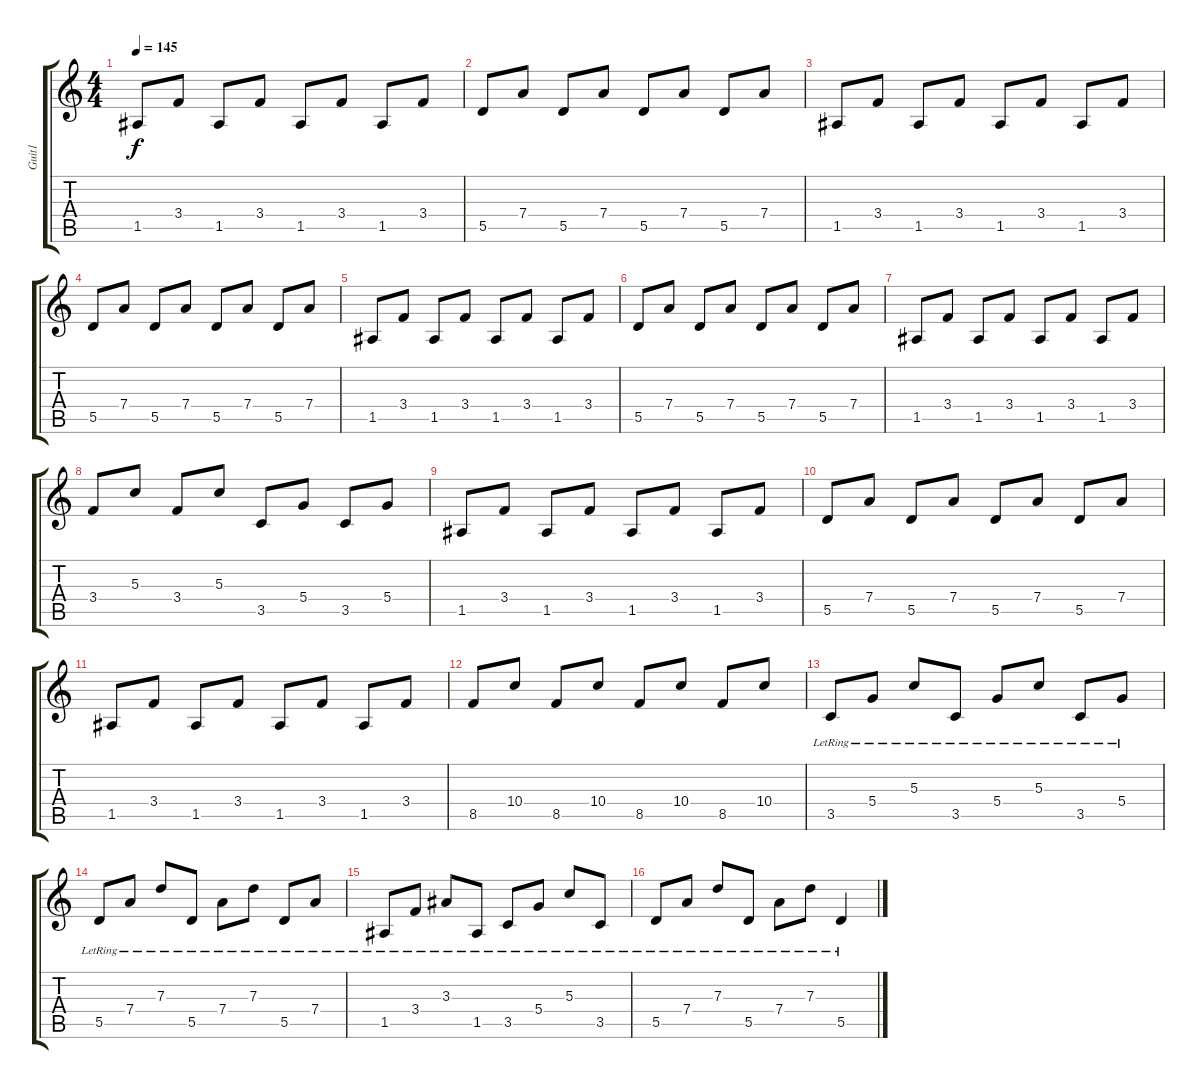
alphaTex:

\track ("Guit1" "Guit1") {instrument acousticguitarsteel}
\staff {score tabs}
\tuning (E4 B3 G3 D3 A2 E2) {hide}
\ts (4 4)
\tempo 145
\clef g2
\ks c
1.5.8{dy f} 3.4.8 1.5.8 3.4.8 1.5.8 3.4.8 1.5.8 3.4.8 |
5.5.8 7.4.8 5.5.8 7.4.8 5.5.8 7.4.8 5.5.8 7.4.8 |
1.5.8 3.4.8 1.5.8 3.4.8 1.5.8 3.4.8 1.5.8 3.4.8 |
5.5.8 7.4.8 5.5.8 7.4.8 5.5.8 7.4.8 5.5.8 7.4.8 |
1.5.8 3.4.8 1.5.8 3.4.8 1.5.8 3.4.8 1.5.8 3.4.8 |
5.5.8 7.4.8 5.5.8 7.4.8 5.5.8 7.4.8 5.5.8 7.4.8 |
1.5.8 3.4.8 1.5.8 3.4.8 1.5.8 3.4.8 1.5.8 3.4.8 |
3.4.8 5.3.8 3.4.8 5.3.8 3.5.8 5.4.8 3.5.8 5.4.8 |
1.5.8 3.4.8 1.5.8 3.4.8 1.5.8 3.4.8 1.5.8 3.4.8 |
5.5.8 7.4.8 5.5.8 7.4.8 5.5.8 7.4.8 5.5.8 7.4.8 |
1.5.8 3.4.8 1.5.8 3.4.8 1.5.8 3.4.8 1.5.8 3.4.8 |
8.5.8 10.4.8 8.5.8 10.4.8 8.5.8 10.4.8 8.5.8 10.4.8 |
3.5{lr}.8 5.4{lr}.8 5.3{lr}.8 3.5{lr}.8 5.4{lr}.8 5.3{lr}.8 3.5{lr}.8 5.4{lr}.8 |
5.5{lr}.8 7.4{lr}.8 7.3{lr}.8 5.5{lr}.8 7.4{lr}.8 7.3{lr}.8 5.5{lr}.8 7.4{lr}.8 |
1.5{lr}.8 3.4{lr}.8 3.3{lr}.8 1.5{lr}.8 3.5{lr}.8 5.4{lr}.8 5.3{lr}.8 3.5{lr}.8 |
5.5{lr}.8 7.4{lr}.8 7.3{lr}.8 5.5{lr}.8 7.4{lr}.8 7.3{lr}.8 5.5{lr}.4
